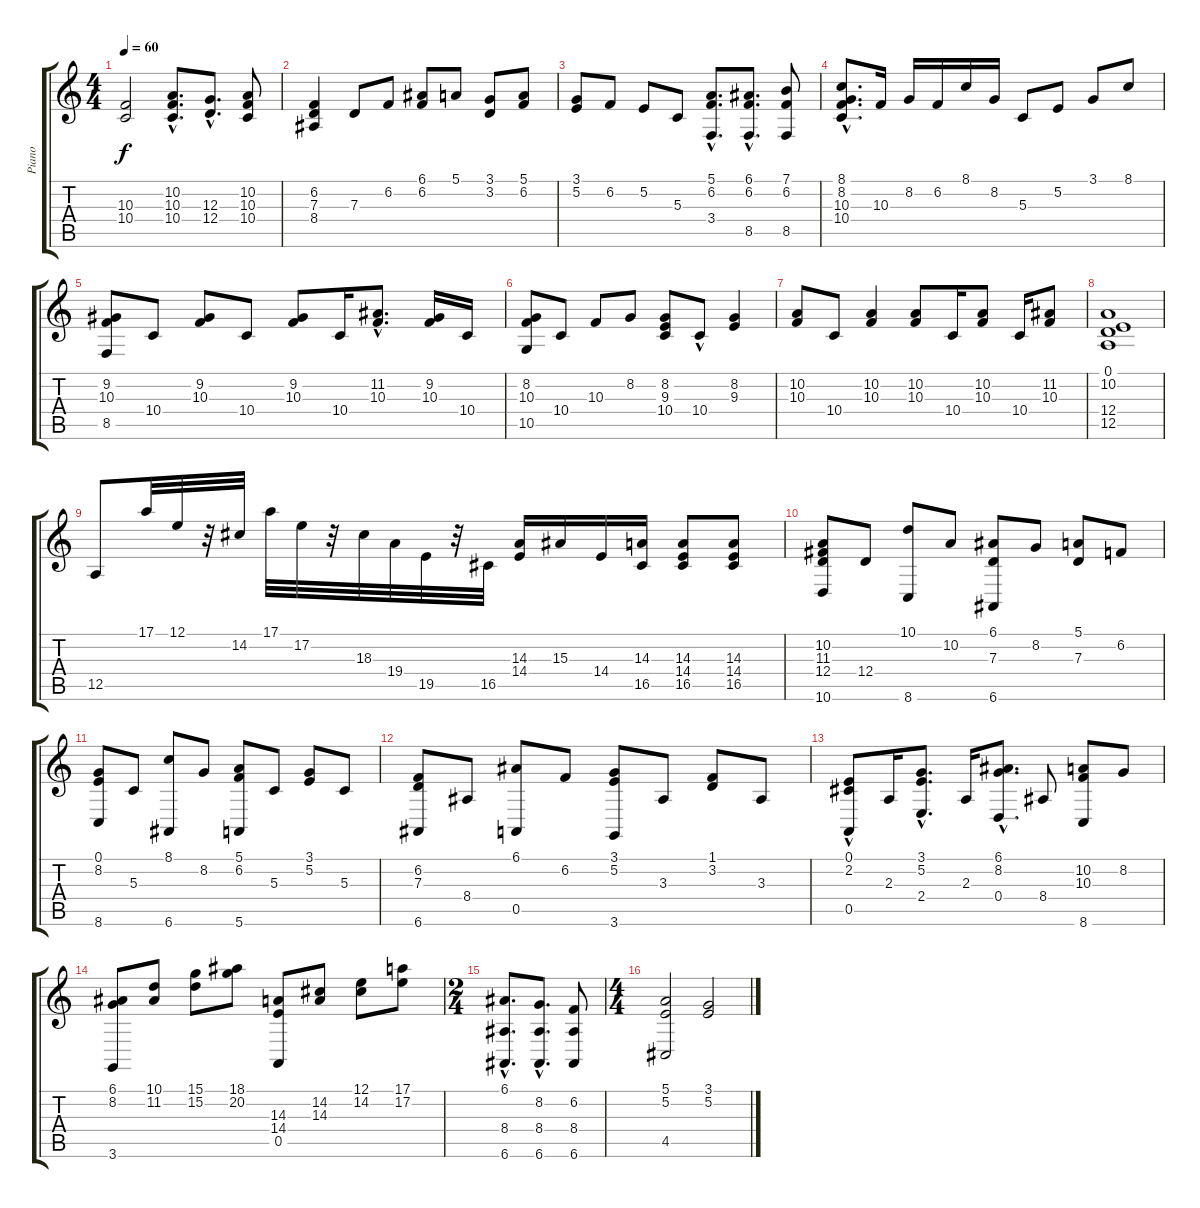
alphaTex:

\track ("Piano" "Piano") {instrument acousticgrandpiano}
\staff {score tabs}
\tuning (E4 B3 G3 D3 A2 E2) {hide}
\ts (4 4)
\tempo 60
\clef g2
\ks c
(10.3 10.4).2{dy f} (10.2{hac} 10.3{hac} 10.4{hac}).8{d} (12.3{hac} 12.4{hac}).8{d} (10.2 10.3 10.4).8 |
(6.2 7.3 8.4).4 7.3.8 6.2.8 (6.1 6.2).8 5.1.8 (3.1 3.2).8 (5.1 6.2).8 |
(3.1 5.2).8 6.2.8 5.2.8 5.3.8 (5.1{hac} 6.2{hac} 3.4{hac}).8{d} (6.1{hac} 6.2{hac} 8.5{hac}).8{d} (7.1 6.2 8.5).8 |
(8.1{hac} 8.2{hac} 10.3{hac} 10.4).8{d} 10.3.16 8.2.16 6.2.16 8.1.16 8.2.16 5.3.8 5.2.8 3.1.8 8.1.8 |
(9.2 10.3 8.5).8 10.4.8 (9.2 10.3).8 10.4.8 (9.2 10.3).8 10.4.16 (11.2{hac} 10.3{hac}).8{d} (9.2 10.3).16 10.4.16 |
(8.2 10.3 10.5).8 10.4.8 10.3.8 8.2.8 (8.2 9.3 10.4).8 10.4{hac}.8 (8.2 9.3).4 |
(10.2 10.3).8 10.4.8 (10.2 10.3).4 (10.2 10.3).8 10.4.16 (10.2 10.3).8 10.4.16 (11.2 10.3).8 |
(0.1 10.2 12.4 12.5).1 |
12.5.8 17.1.32 12.1.32 r.32 14.2.32 17.1.32 17.2.32 r.32 18.3.32 19.4.32 19.5.32 r.32 16.5.32 (14.3 14.4).16 15.3.16 14.4.16 (14.3 16.5).16 (14.3 14.4 16.5).8 (14.3 14.4 16.5).8 |
(10.2 11.3 12.4 10.6).8 12.4.8 (10.1 8.6).8 10.2.8 (6.1 7.3 6.6).8 8.2.8 (5.1 7.3).8 6.2.8 |
(0.1 8.2 8.6).8 5.3.8 (8.1 6.6).8 8.2.8 (5.1 6.2 5.6).8 5.3.8 (3.1 5.2).8 5.3.8 |
(6.2 7.3 6.6).8 8.4.8 (6.1 0.5).8 6.2.8 (3.1 5.2 3.6).8 3.3.8 (1.1 3.2).8 3.3.8 |
(0.1 2.2 0.5{hac}).8 2.3.16 (3.1{hac} 5.2{hac} 2.4{hac}).8{d} 2.3.16 (6.1{hac} 8.2{hac} 0.4{hac}).8{d} 8.4.8 (10.2 10.3 8.6).8 8.2.8 |
(6.1 8.2 3.6).8 (10.1 11.2).8 (15.1 15.2).8 (18.1 20.2).8 (14.3 14.4 0.5).8 (14.2 14.3).8 (12.1 14.2).8 (17.1 17.2).8 |
\ts (2 4)
(6.1{hac} 8.4{hac} 6.6{hac}).8{d} (8.2{hac} 8.4{hac} 6.6{hac}).8{d} (6.2 8.4 6.6).8 |
\ts (4 4)
(5.1 5.2 4.5).2 (3.1 5.2).2
